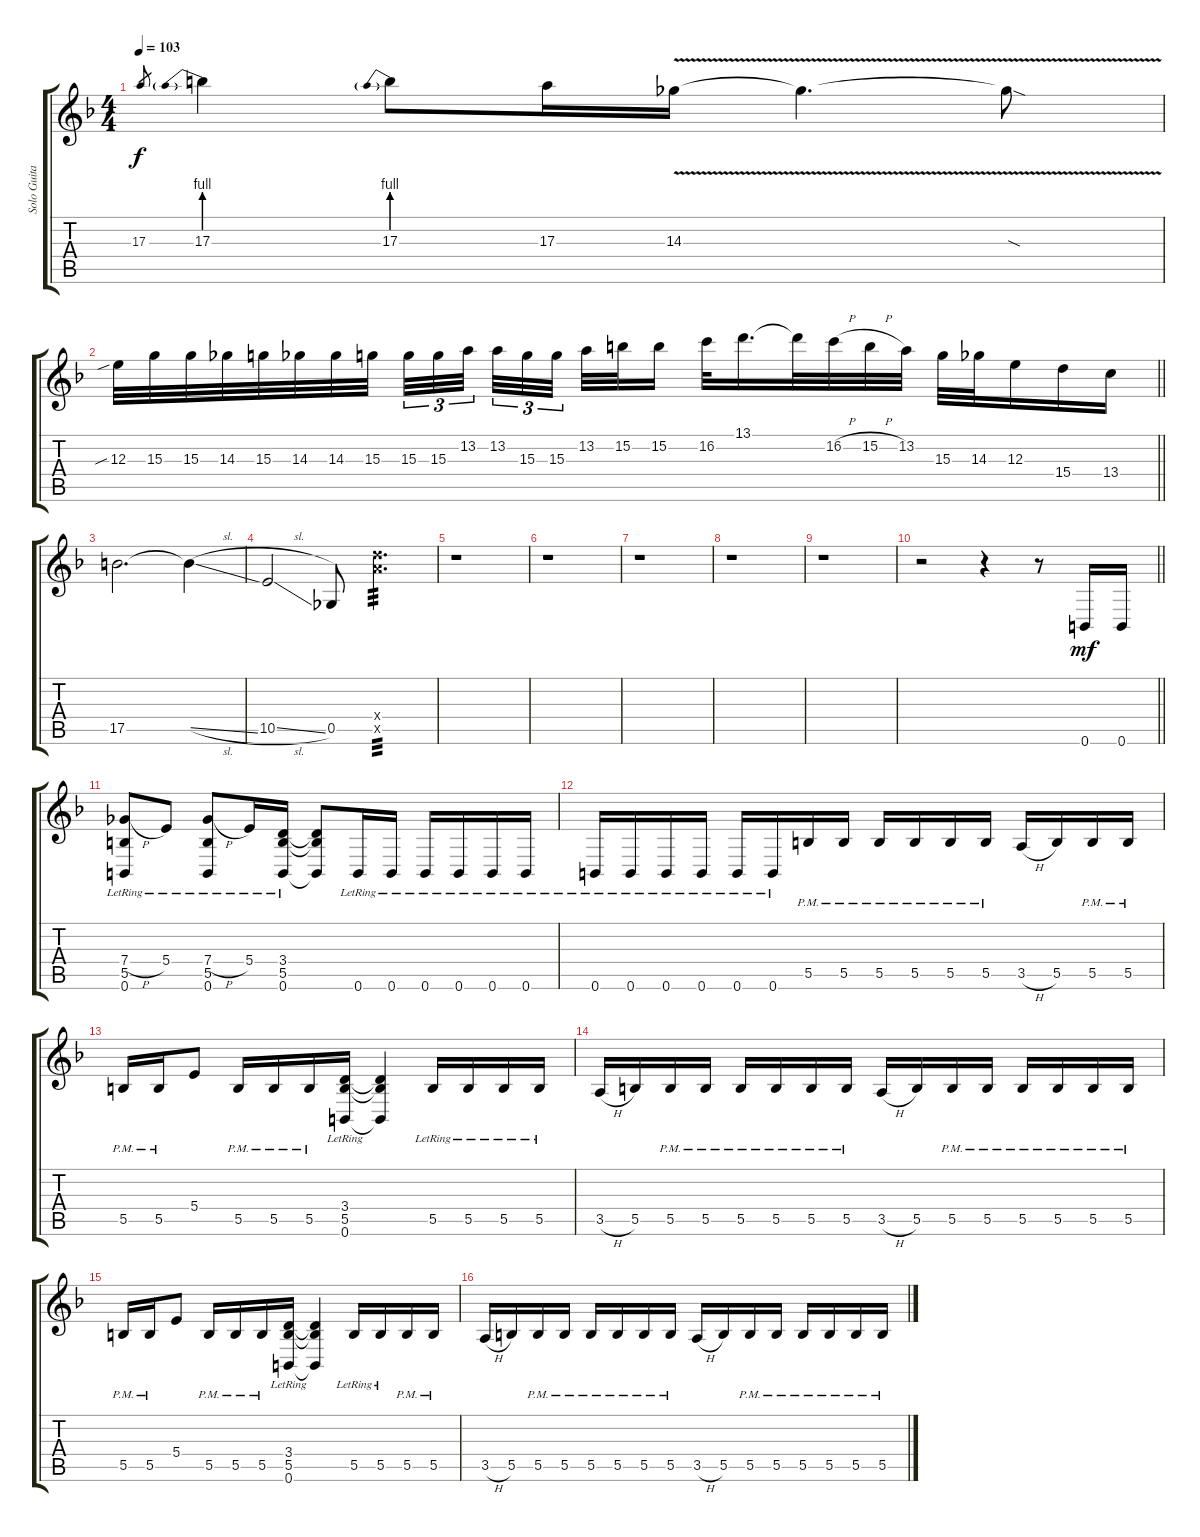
\track ("Solo Guitar" "Solo Guita") {instrument distortionguitar}
\staff {score tabs}
\tuning (Db4 Ab3 E3 B2 Gb2 B1) {hide}
\ts (4 4)
\tempo 103
\clef g2
\ks f
17.3.8{gr dy f} 17.3{be (prebend 0 4 60 4)}.4 17.3{be (prebend 0 4 60 4)}.8 17.3.16 14.3{v}.16 14.3{v t}.4{d} 14.3{sod t}.8 |
\barLineRight lightlight
12.3{sib}.32 15.3.32 15.3.32 14.3.32 15.3.32 14.3.32 14.3.32 15.3.32 15.3.32{tu (3 2)} 15.3.32{tu (3 2)} 13.2.32{tu (3 2) beam splitsecondary} 13.2.32{tu (3 2)} 15.3.32{tu (3 2)} 15.3.32{tu (3 2) beam splitsecondary} 13.2.32 15.2.32 15.2.16 16.2.32 13.1.16{d} 13.1{t}.32 16.2{h}.32 15.2{h}.32 13.2.32 15.3.32 14.3.32 12.3.16 15.4.16 13.4.16 |
17.5.2{d} 17.5{sl t}.4 |
10.5{sl}.2 0.5.8 (15.4{x} 15.5{x}).4{d tp 3} |
r.1 |
r.1 |
r.1 |
r.1 |
r.1 |
\barLineRight lightlight
r.2 r.4 r.8 0.6.16{dy mf} 0.6.16 |
(7.4{h lr} 5.5{lr} 0.6{lr}).8 5.4{lr}.8 (7.4{h lr} 5.5{lr} 0.6{lr}).8 5.4{lr}.16 (3.4{lr} 5.5{lr} 0.6{lr}).16 (3.4{t} 5.5{t} 0.6{t}).8 0.6{lr}.16 0.6{lr}.16 0.6{lr}.16 0.6{lr}.16 0.6{lr}.16 0.6{lr}.16 |
0.6{lr}.16 0.6{lr}.16 0.6{lr}.16 0.6{lr}.16 0.6{lr}.16 0.6{lr}.16 5.5{pm}.16 5.5{pm}.16 5.5{pm}.16 5.5{pm}.16 5.5{pm}.16 5.5{pm}.16 3.5{h}.16 5.5.16 5.5{pm}.16 5.5{pm}.16 |
5.5{pm}.16 5.5{pm}.16 5.4.8 5.5{pm}.16 5.5{pm}.16 5.5{pm}.16 (3.4{lr} 5.5{lr} 0.6{lr}).16 (3.4{t} 5.5{t} 0.6{t}).4 5.5{lr}.16 5.5{lr}.16 5.5{lr}.16 5.5{lr}.16 |
3.5{h}.16 5.5.16 5.5{pm}.16 5.5{pm}.16 5.5{pm}.16 5.5{pm}.16 5.5{pm}.16 5.5{pm}.16 3.5{h}.16 5.5.16 5.5{pm}.16 5.5{pm}.16 5.5{pm}.16 5.5{pm}.16 5.5{pm}.16 5.5{pm}.16 |
5.5{pm}.16 5.5{pm}.16 5.4.8 5.5{pm}.16 5.5{pm}.16 5.5{pm}.16 (3.4{lr} 5.5{lr} 0.6{lr}).16 (3.4{t} 5.5{t} 0.6{t}).4 5.5{lr}.16 5.5{lr}.16 5.5{pm}.16 5.5{pm}.16 |
3.5{h}.16 5.5.16 5.5{pm}.16 5.5{pm}.16 5.5{pm}.16 5.5{pm}.16 5.5{pm}.16 5.5{pm}.16 3.5{h}.16 5.5.16 5.5{pm}.16 5.5{pm}.16 5.5{pm}.16 5.5{pm}.16 5.5{pm}.16 5.5{pm}.16
